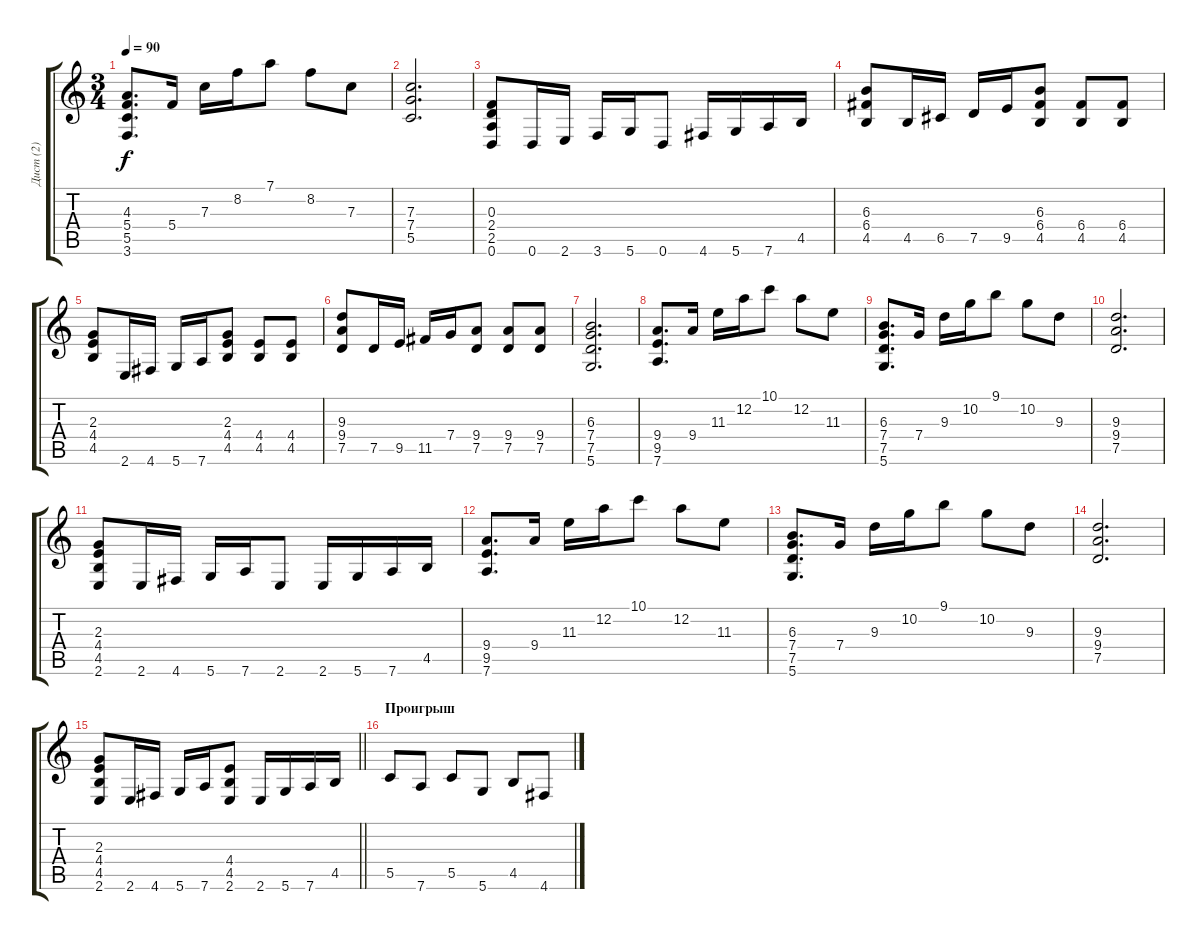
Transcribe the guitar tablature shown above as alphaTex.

\track ("Дист (2)" "Дист (2)") {instrument distortionguitar}
\staff {score tabs}
\tuning (D4 A3 F3 C3 G2 D2) {hide}
\ts (3 4)
\tempo 90
\clef g2
\ks c
(4.3 5.4 5.5 3.6).8{d dy f} 5.4.16 7.3.16 8.2.16 7.1.8 8.2.8 7.3.8 |
(7.3 7.4 5.5).2{d} |
(0.3 2.4 2.5 0.6).8 0.6.16 2.6.16 3.6.16 5.6.16 0.6.8 4.6.16 5.6.16 7.6.16 4.5.16 |
(6.3 6.4 4.5).8 4.5.16 6.5.16 7.5.16 9.5.16 (6.3 6.4 4.5).8 (6.4 4.5).8 (6.4 4.5).8 |
(2.3 4.4 4.5).8 2.6.16 4.6.16 5.6.16 7.6.16 (2.3 4.4 4.5).8 (4.4 4.5).8 (4.4 4.5).8 |
(9.3 9.4 7.5).8 7.5.16 9.5.16 11.5.16 7.4.16 (9.4 7.5).8 (9.4 7.5).8 (9.4 7.5).8 |
(6.3 7.4 7.5 5.6).2{d} |
(9.4 9.5 7.6).8{d} 9.4.16 11.3.16 12.2.16 10.1.8 12.2.8 11.3.8 |
(6.3 7.4 7.5 5.6).8{d} 7.4.16 9.3.16 10.2.16 9.1.8 10.2.8 9.3.8 |
(9.3 9.4 7.5).2{d} |
(2.3 4.4 4.5 2.6).8 2.6.16 4.6.16 5.6.16 7.6.16 2.6.8 2.6.16 5.6.16 7.6.16 4.5.16 |
(9.4 9.5 7.6).8{d} 9.4.16 11.3.16 12.2.16 10.1.8 12.2.8 11.3.8 |
(6.3 7.4 7.5 5.6).8{d} 7.4.16 9.3.16 10.2.16 9.1.8 10.2.8 9.3.8 |
(9.3 9.4 7.5).2{d} |
\barLineRight lightlight
(2.3 4.4 4.5 2.6).8 2.6.16 4.6.16 5.6.16 7.6.16 (4.4 4.5 2.6).8 2.6.16 5.6.16 7.6.16 4.5.16 |
\section ("" "Проигрыш")
5.5.8 7.6.8 5.5.8 5.6.8 4.5.8 4.6.8
